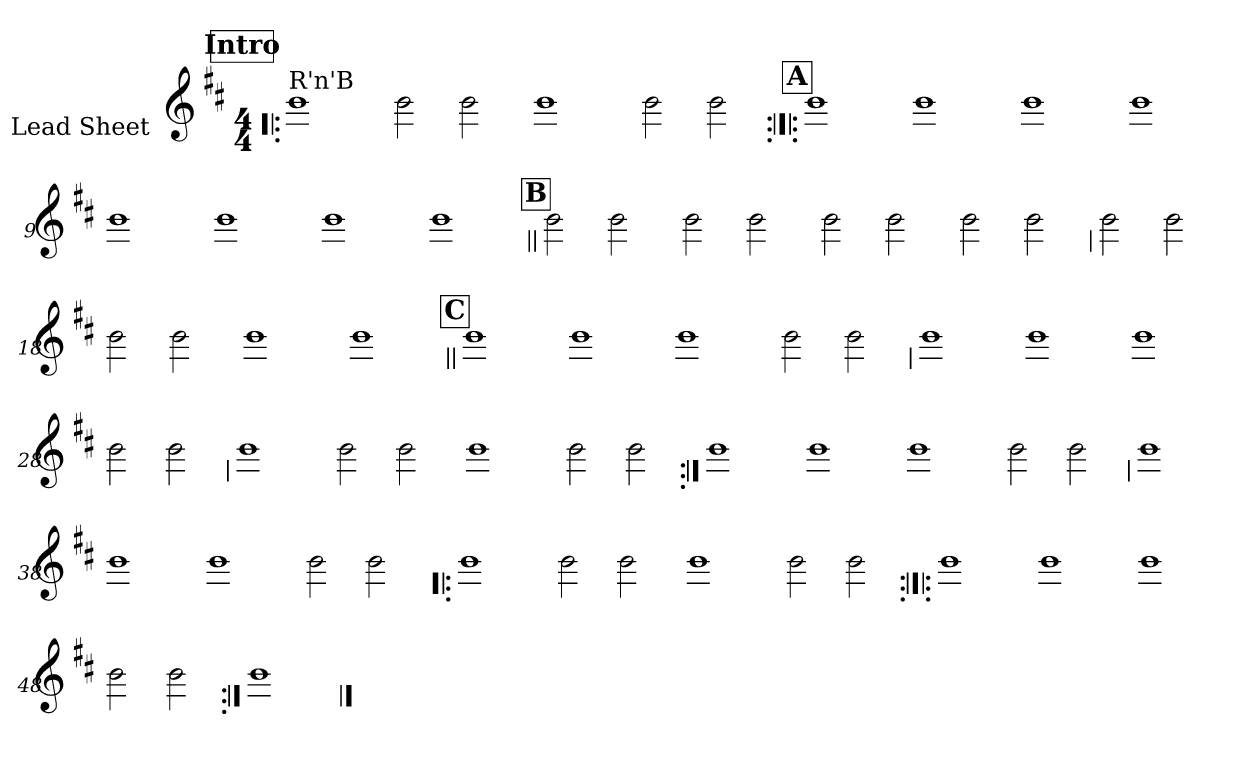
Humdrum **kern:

**kern
*part1
*staff1
*I"Lead Sheet
*stria0
*clefG2
*k[f#c#]
*D:
*M4/4
*MM92
!!LO:REH:place=s1:a:t=Intro
=1!|:
!LO:TX:a:t=R'n'B
1b
=2-
2b
2b
=3-
1b
=4-
2b
2b
!!LO:LB:g=z
!!LO:REH:place=s1:a:t=A
=5:|!|:
1b
=6-
1b
=7-
1b
=8-
1b
=9-
1b
=10-
1b
=11-
1b
=12-
1b
!!LO:LB:g=z
!!LO:REH:place=s1:a:t=B
=13||
2b
2b
=14-
2b
2b
=15-
2b
2b
=16-
2b
2b
!!LO:LB:g=z
=17
2b
2b
=18-
2b
2b
=19-
1b
=20-
1b
!!LO:LB:g=z
!!LO:REH:place=s1:a:t=C
=21||
1b
=22-
1b
=23-
1b
=24-
2b
2b
!!LO:LB:g=z
=25
1b
=26-
1b
=27-
1b
=28-
2b
2b
!!LO:LB:g=z
=29
1b
=30-
2b
2b
=31-
1b
=32-
2b
2b
!!LO:LB:g=z
=33:|!
1b
=34-
1b
=35-
1b
=36-
2b
2b
!!LO:LB:g=z
=37
1b
=38-
1b
=39-
1b
=40-
2b
2b
!!LO:LB:g=z
=41!|:
1b
=42-
2b
2b
=43-
1b
=44-
2b
2b
!!LO:LB:g=z
=45:|!|:
1b
=46-
1b
=47-
1b
=48-
2b
2b
!!LO:LB:g=z
=49:|!
1b
==
*-
